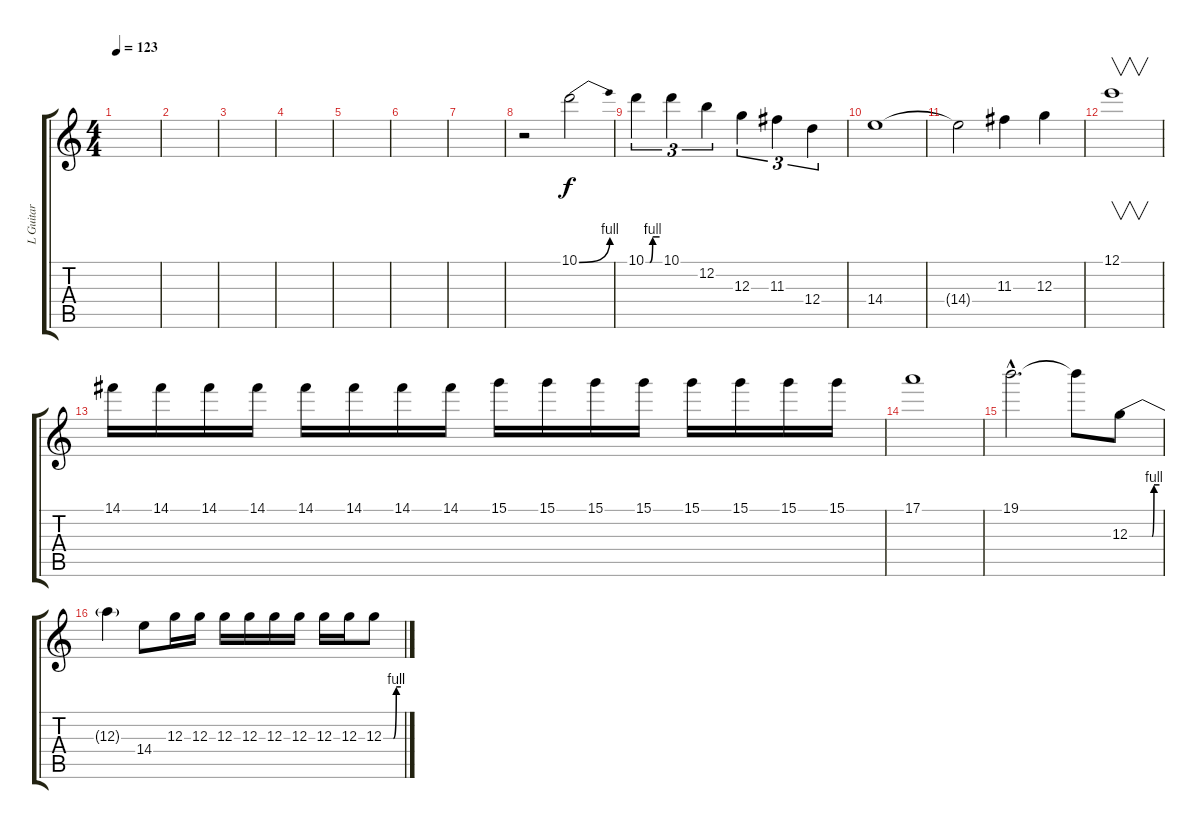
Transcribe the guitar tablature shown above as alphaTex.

\track ("L Guitar" "L Guitar") {instrument overdrivenguitar}
\staff {score tabs}
\tuning (E4 B3 G3 D3 A2 E2) {hide}
\ts (4 4)
\tempo 123
\clef g2
\ks c
|
|
|
|
|
|
|
r.2 10.1{be (bend 0 0 60 4)}.2 |
10.1{be (custom 0 0 17 0 30 4 60 4)}.4{tu (3 2)} 10.1.4{tu (3 2)} 12.2.4{tu (3 2)} 12.3.4{tu (3 2)} 11.3.4{tu (3 2)} 12.4.4{tu (3 2)} |
14.4.1 |
14.4{t}.2 11.3.4 12.3.4 |
12.1.1{v} |
14.1.16 14.1.16 14.1.16 14.1.16 14.1.16 14.1.16 14.1.16 14.1.16 15.1.16 15.1.16 15.1.16 15.1.16 15.1.16 15.1.16 15.1.16 15.1.16 |
17.1.1 |
19.1{hac}.2{d} 19.1{t}.8 12.3{be (custom 0 0 45 0 49 4 60 4)}.8 |
12.3{t}.4 14.4.8 12.3.16 12.3.16 12.3.16 12.3.16 12.3.16 12.3.16 12.3.16 12.3.16 12.3{be (custom 0 0 34 0 44 4 60 4)}.8
